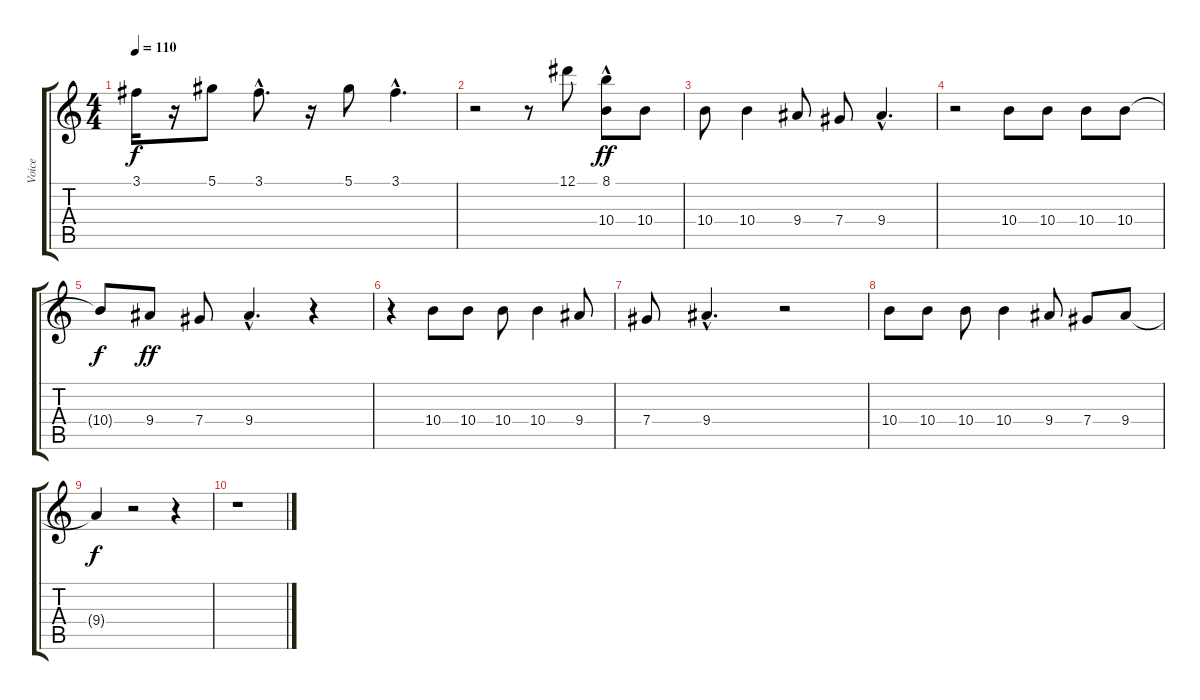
\track ("Voice" "Voice") {instrument overdrivenguitar}
\staff {score tabs}
\tuning (Eb4 Bb3 Gb3 Db3 Ab2 Eb2) {hide}
\ts (4 4)
\tempo 110
\clef g2
\ks c
3.1{t}.16{dy f} r.16 5.1.8 3.1{hac}.8{d} r.16 5.1.8 3.1{hac}.4{d} |
r.2 r.8 12.1.8 (8.1{hac} 10.4).8{dy ff} 10.4.8 |
10.4.8 10.4.4 9.4.8 7.4.8 9.4{hac}.4{d} |
r.2 10.4.8 10.4.8 10.4.8 10.4.8 |
10.4{t}.8{dy f} 9.4.8{dy ff} 7.4.8 9.4{hac}.4{d} r.4 |
r.4 10.4.8 10.4.8 10.4.8 10.4.4 9.4.8 |
7.4.8 9.4{hac}.4{d} r.2 |
10.4.8 10.4.8 10.4.8 10.4.4 9.4.8 7.4.8 9.4.8 |
9.4{t}.4{dy f} r.2 r.4 |
r.1
